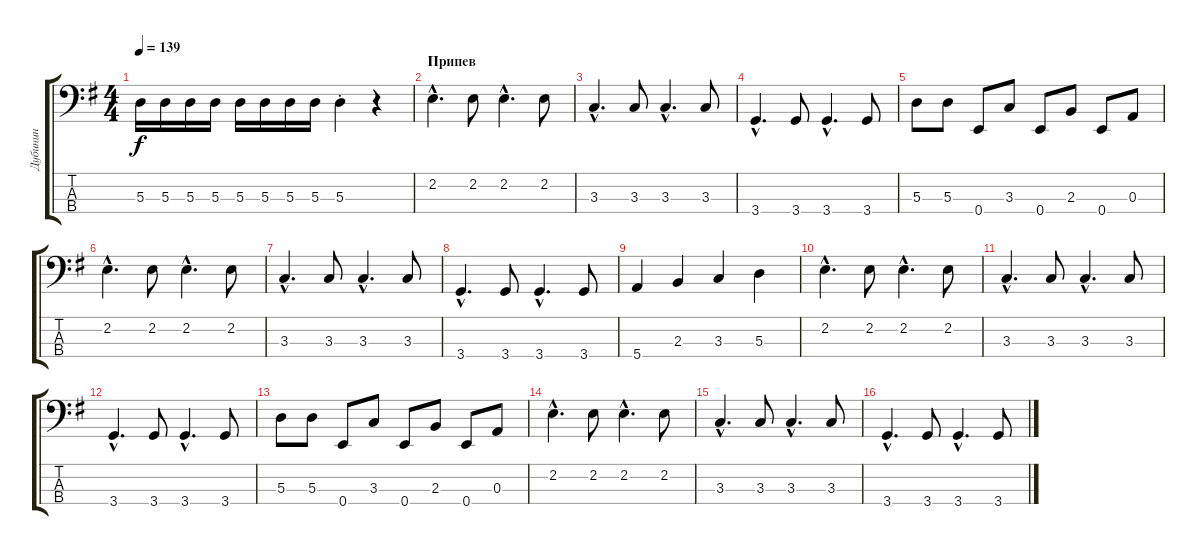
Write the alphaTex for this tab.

\track ("Дубинин" "Дубинин") {instrument electricbasspick}
\staff {score tabs}
\tuning (G2 D2 A1 E1) {hide}
\ts (4 4)
\tempo 139
\clef f4
\ks eminor
5.3.16{dy f} 5.3.16 5.3.16 5.3.16 5.3.16 5.3.16 5.3.16 5.3.16 5.3{st}.4 r.4 |
\section ("" "Припев")
2.2{hac}.4{d} 2.2.8 2.2{hac}.4{d} 2.2.8 |
3.3{hac}.4{d} 3.3.8 3.3{hac}.4{d} 3.3.8 |
3.4{hac}.4{d} 3.4.8 3.4{hac}.4{d} 3.4.8 |
5.3.8 5.3.8 0.4.8 3.3.8 0.4.8 2.3.8 0.4.8 0.3.8 |
2.2{hac}.4{d} 2.2.8 2.2{hac}.4{d} 2.2.8 |
3.3{hac}.4{d} 3.3.8 3.3{hac}.4{d} 3.3.8 |
3.4{hac}.4{d} 3.4.8 3.4{hac}.4{d} 3.4.8 |
5.4.4 2.3.4 3.3.4 5.3.4 |
2.2{hac}.4{d} 2.2.8 2.2{hac}.4{d} 2.2.8 |
3.3{hac}.4{d} 3.3.8 3.3{hac}.4{d} 3.3.8 |
3.4{hac}.4{d} 3.4.8 3.4{hac}.4{d} 3.4.8 |
5.3.8 5.3.8 0.4.8 3.3.8 0.4.8 2.3.8 0.4.8 0.3.8 |
2.2{hac}.4{d} 2.2.8 2.2{hac}.4{d} 2.2.8 |
3.3{hac}.4{d} 3.3.8 3.3{hac}.4{d} 3.3.8 |
3.4{hac}.4{d} 3.4.8 3.4{hac}.4{d} 3.4.8
